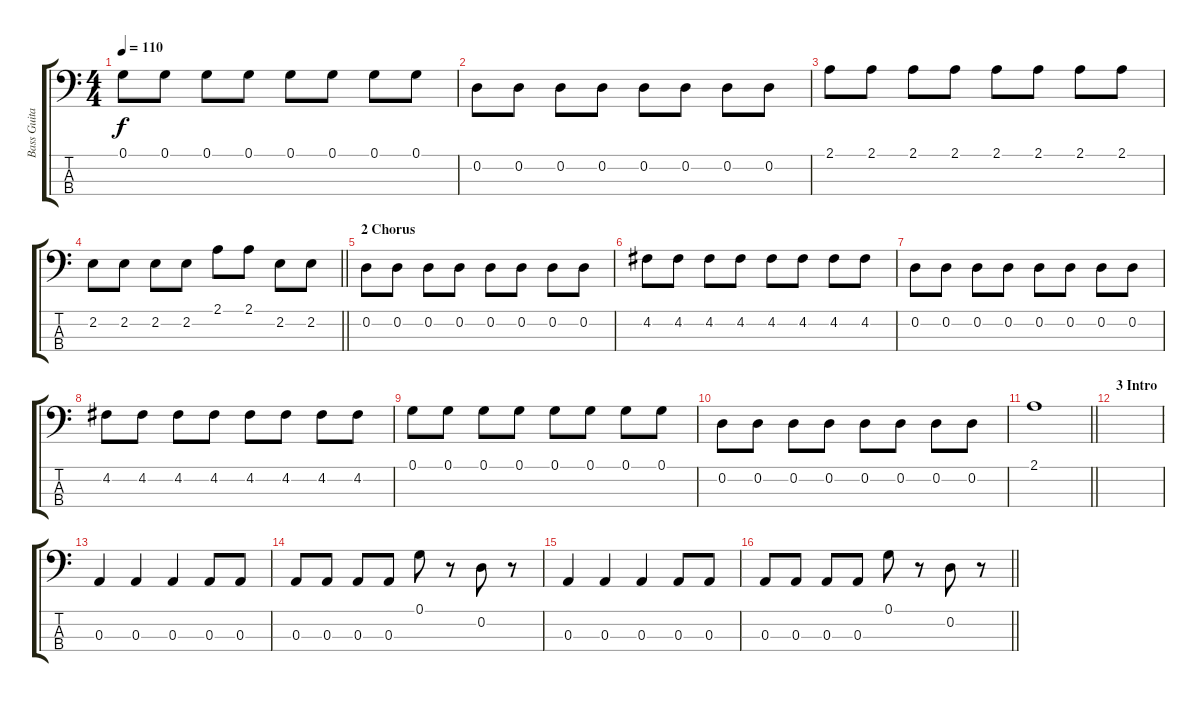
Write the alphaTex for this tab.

\track ("Bass Guitar" "Bass Guita") {instrument electricbassfinger}
\staff {score tabs}
\tuning (G2 D2 A1 E1) {hide}
\ts (4 4)
\tempo 110
\clef f4
\ks c
0.1.8{dy f} 0.1.8 0.1.8 0.1.8 0.1.8 0.1.8 0.1.8 0.1.8 |
0.2.8 0.2.8 0.2.8 0.2.8 0.2.8 0.2.8 0.2.8 0.2.8 |
2.1.8 2.1.8 2.1.8 2.1.8 2.1.8 2.1.8 2.1.8 2.1.8 |
\barLineRight lightlight
2.2.8 2.2.8 2.2.8 2.2.8 2.1.8 2.1.8 2.2.8 2.2.8 |
\section ("" "2 Chorus")
0.2.8 0.2.8 0.2.8 0.2.8 0.2.8 0.2.8 0.2.8 0.2.8 |
4.2.8 4.2.8 4.2.8 4.2.8 4.2.8 4.2.8 4.2.8 4.2.8 |
0.2.8 0.2.8 0.2.8 0.2.8 0.2.8 0.2.8 0.2.8 0.2.8 |
4.2.8 4.2.8 4.2.8 4.2.8 4.2.8 4.2.8 4.2.8 4.2.8 |
0.1.8 0.1.8 0.1.8 0.1.8 0.1.8 0.1.8 0.1.8 0.1.8 |
0.2.8 0.2.8 0.2.8 0.2.8 0.2.8 0.2.8 0.2.8 0.2.8 |
\barLineRight lightlight
2.1.1 |
\section ("" "3 Intro")
|
0.3.4 0.3.4 0.3.4 0.3.8 0.3.8 |
0.3.8 0.3.8 0.3.8 0.3.8 0.1.8 r.8 0.2.8 r.8 |
0.3.4 0.3.4 0.3.4 0.3.8 0.3.8 |
\barLineRight lightlight
0.3.8 0.3.8 0.3.8 0.3.8 0.1.8 r.8 0.2.8 r.8
